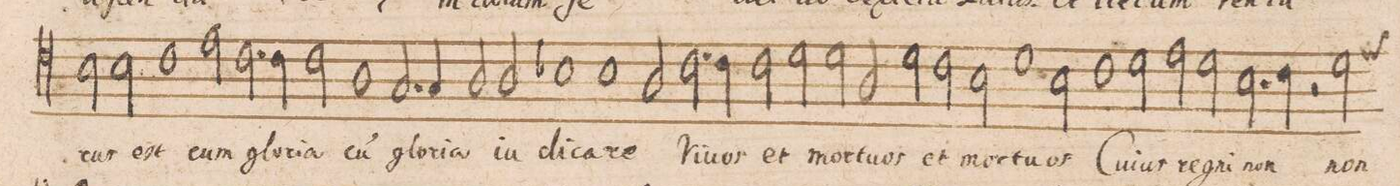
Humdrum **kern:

**kern	**text
*I"ALTVS.	*
*clefC4	*
*k[]	*
*met(C|)	*
*M2/1	*
2B\	.
2B\	-rus
1c	est
=119-	=119-
2e\	cum
2.c\	glo-
4c\	-ri-
2c\	-a
=120-	=120-
1A	cu(m)
2.G/	glo-
4G/	-ri-
=121-	=121-
2A/	-a
2A/	iu-
1B-X	-di-
=122-	=122-
1B-	-ca-
2A/	-re
2.c\	Vi-
=123-	=123-
4c\	-uos
2c\	et
2d\	mor-
2d\	-tu-
=124-	=124-
2A/	-os
2d\	et
2c\	.
2Bny\	mor-
=125-	=125-
1d	-tu-
2B\	-os
1c	Cu-
=126-	=126-
2d\	-ius
2e\	re-
2d\	-gni
=127-	=127-
2.B\	non
4c\	.
2r	.
*custos:e	*
2d\	non
=128-	=128-
*-	*-
